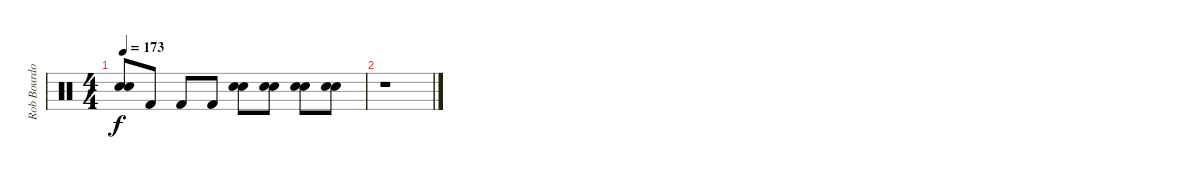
\track ("Rob Bourdon" "Rob Bourdo") {instrument percussion}
\staff {score}
\articulation defaults
\ts (4 4)
\tempo 173
\clef neutral
\ks c
("Snare (hit) 2" "Electric Snare (hit)").8{dy f} "Kick (hit) 2".8 "Kick (hit) 2".8 "Kick (hit) 2".8 ("Snare (hit) 2" "Electric Snare (hit)").8 ("Snare (hit) 2" "Electric Snare (hit)").8 ("Snare (hit) 2" "Electric Snare (hit)").8 ("Snare (hit) 2" "Electric Snare (hit)").8 |
r.1
